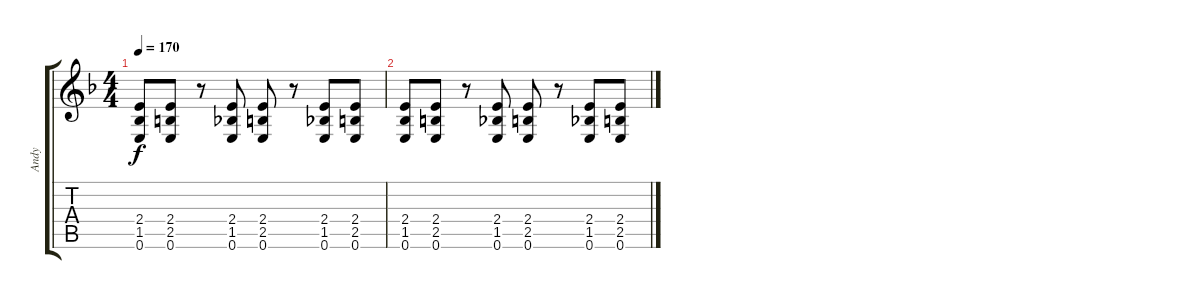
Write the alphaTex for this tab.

\track ("Andy" "Andy") {instrument overdrivenguitar}
\staff {score tabs}
\tuning (E4 B3 G3 D3 A2 E2) {hide}
\ts (4 4)
\tempo 170
\clef g2
\ks dminor
(2.4 1.5 0.6).8{dy f} (2.4 2.5 0.6).8 r.8 (2.4 1.5 0.6).8 (2.4 2.5 0.6).8 r.8 (2.4 1.5 0.6).8 (2.4 2.5 0.6).8 |
(2.4 1.5 0.6).8 (2.4 2.5 0.6).8 r.8 (2.4 1.5 0.6).8 (2.4 2.5 0.6).8 r.8 (2.4 1.5 0.6).8 (2.4 2.5 0.6).8
